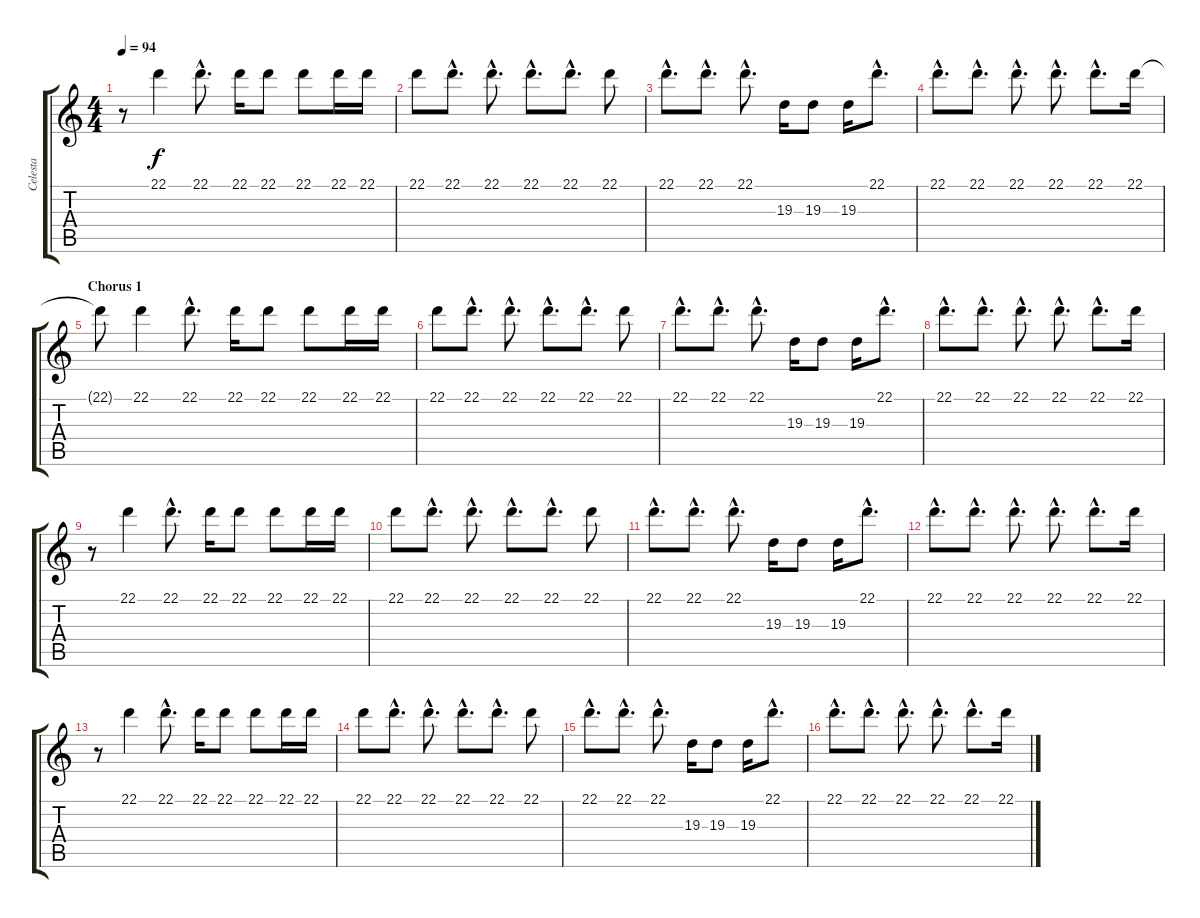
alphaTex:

\track ("Celesta" "Celesta") {instrument celesta}
\staff {score tabs}
\tuning (E4 B3 G3 D3 A2 D2) {hide}
\ts (4 4)
\tempo 94
\clef g2
\ks c
r.8{dy f} 22.1.4 22.1{hac}.8{d} 22.1.16 22.1.8 22.1.8 22.1.16 22.1.16 |
22.1.8 22.1{hac}.8{d} 22.1{hac}.8{d} 22.1{hac}.8{d} 22.1{hac}.8{d} 22.1.8 |
22.1{hac}.8{d} 22.1{hac}.8{d} 22.1{hac}.8{d} 19.3.16 19.3.8 19.3.16 22.1{hac}.8{d} |
22.1{hac}.8{d} 22.1{hac}.8{d} 22.1{hac}.8{d} 22.1{hac}.8{d} 22.1{hac}.8{d} 22.1.16 |
\section ("" "Chorus 1")
22.1{t}.8 22.1.4 22.1{hac}.8{d} 22.1.16 22.1.8 22.1.8 22.1.16 22.1.16 |
22.1.8 22.1{hac}.8{d} 22.1{hac}.8{d} 22.1{hac}.8{d} 22.1{hac}.8{d} 22.1.8 |
22.1{hac}.8{d} 22.1{hac}.8{d} 22.1{hac}.8{d} 19.3.16 19.3.8 19.3.16 22.1{hac}.8{d} |
22.1{hac}.8{d} 22.1{hac}.8{d} 22.1{hac}.8{d} 22.1{hac}.8{d} 22.1{hac}.8{d} 22.1.16 |
r.8 22.1.4 22.1{hac}.8{d} 22.1.16 22.1.8 22.1.8 22.1.16 22.1.16 |
22.1.8 22.1{hac}.8{d} 22.1{hac}.8{d} 22.1{hac}.8{d} 22.1{hac}.8{d} 22.1.8 |
22.1{hac}.8{d} 22.1{hac}.8{d} 22.1{hac}.8{d} 19.3.16 19.3.8 19.3.16 22.1{hac}.8{d} |
22.1{hac}.8{d} 22.1{hac}.8{d} 22.1{hac}.8{d} 22.1{hac}.8{d} 22.1{hac}.8{d} 22.1.16 |
r.8 22.1.4 22.1{hac}.8{d} 22.1.16 22.1.8 22.1.8 22.1.16 22.1.16 |
22.1.8 22.1{hac}.8{d} 22.1{hac}.8{d} 22.1{hac}.8{d} 22.1{hac}.8{d} 22.1.8 |
22.1{hac}.8{d} 22.1{hac}.8{d} 22.1{hac}.8{d} 19.3.16 19.3.8 19.3.16 22.1{hac}.8{d} |
22.1{hac}.8{d} 22.1{hac}.8{d} 22.1{hac}.8{d} 22.1{hac}.8{d} 22.1{hac}.8{d} 22.1.16
